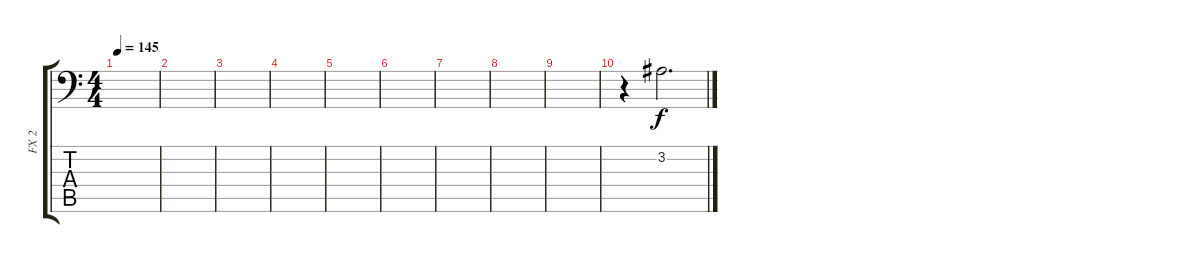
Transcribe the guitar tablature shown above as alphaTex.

\track ("FX 2" "FX 2") {instrument fx5brightness}
\staff {score tabs}
\tuning (E4 G3 Eb3 Bb2 F2 Bb1) {hide}
\ts (4 4)
\tempo 145
\clef f4
\ks c
|
|
|
|
|
|
|
|
|
r.4 3.2.2{d}
